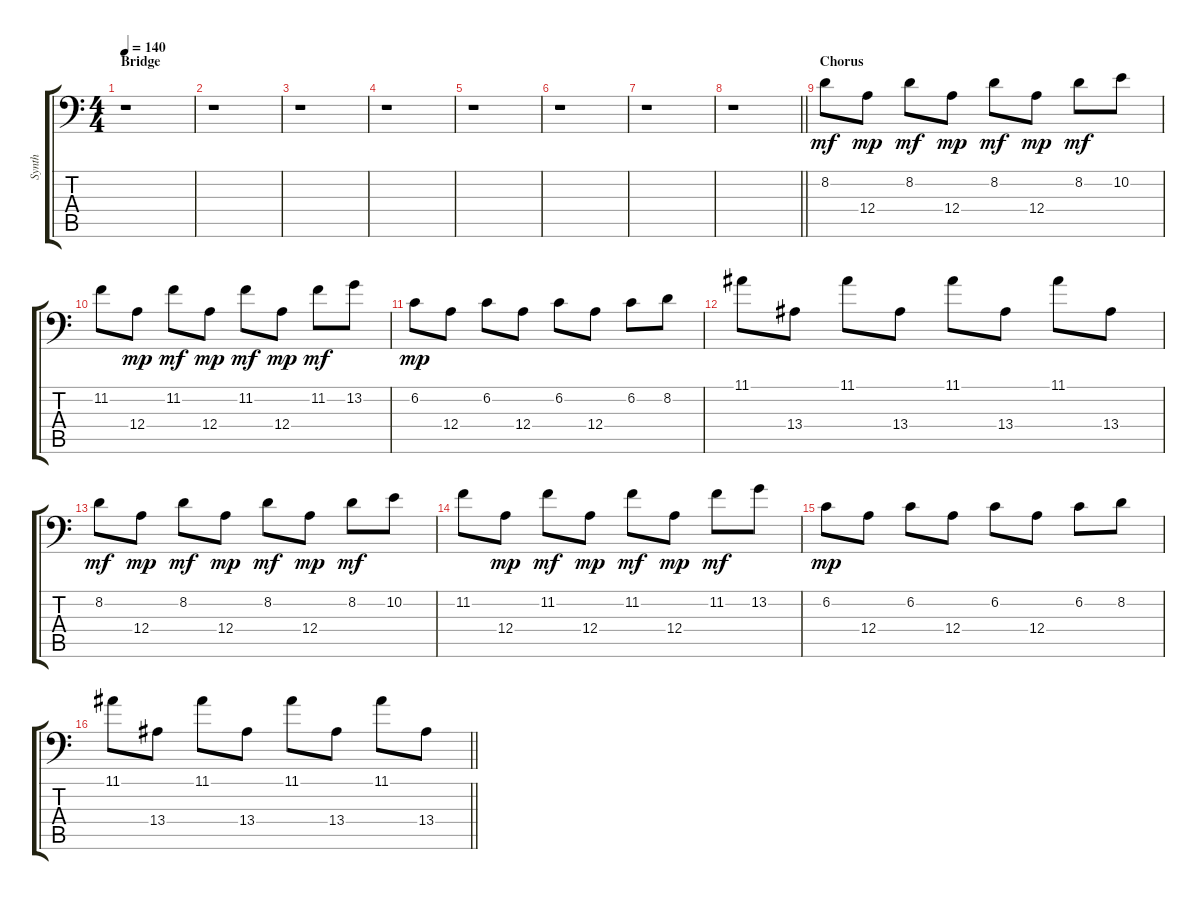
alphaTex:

\track ("Synth" "Synth") {instrument lead1square}
\staff {score tabs}
\tuning (B3 Gb3 D3 A2 E2 A1) {hide}
\ts (4 4)
\section ("" "Bridge")
\tempo 140
\clef f4
\ks c
r.1{dy f} |
r.1 |
r.1 |
r.1 |
r.1 |
r.1 |
r.1 |
\barLineRight lightlight
r.1 |
\section ("" "Chorus")
8.2.8{dy mf} 12.4.8{dy mp} 8.2.8{dy mf} 12.4.8{dy mp} 8.2.8{dy mf} 12.4.8{dy mp} 8.2.8{dy mf} 10.2.8 |
11.2.8 12.4.8{dy mp} 11.2.8{dy mf} 12.4.8{dy mp} 11.2.8{dy mf} 12.4.8{dy mp} 11.2.8{dy mf} 13.2.8 |
6.2.8{dy mp} 12.4.8 6.2.8 12.4.8 6.2.8 12.4.8 6.2.8 8.2.8 |
11.1.8 13.4.8 11.1.8 13.4.8 11.1.8 13.4.8 11.1.8 13.4.8 |
8.2.8{dy mf} 12.4.8{dy mp} 8.2.8{dy mf} 12.4.8{dy mp} 8.2.8{dy mf} 12.4.8{dy mp} 8.2.8{dy mf} 10.2.8 |
11.2.8 12.4.8{dy mp} 11.2.8{dy mf} 12.4.8{dy mp} 11.2.8{dy mf} 12.4.8{dy mp} 11.2.8{dy mf} 13.2.8 |
6.2.8{dy mp} 12.4.8 6.2.8 12.4.8 6.2.8 12.4.8 6.2.8 8.2.8 |
\barLineRight lightlight
11.1.8 13.4.8 11.1.8 13.4.8 11.1.8 13.4.8 11.1.8 13.4.8
